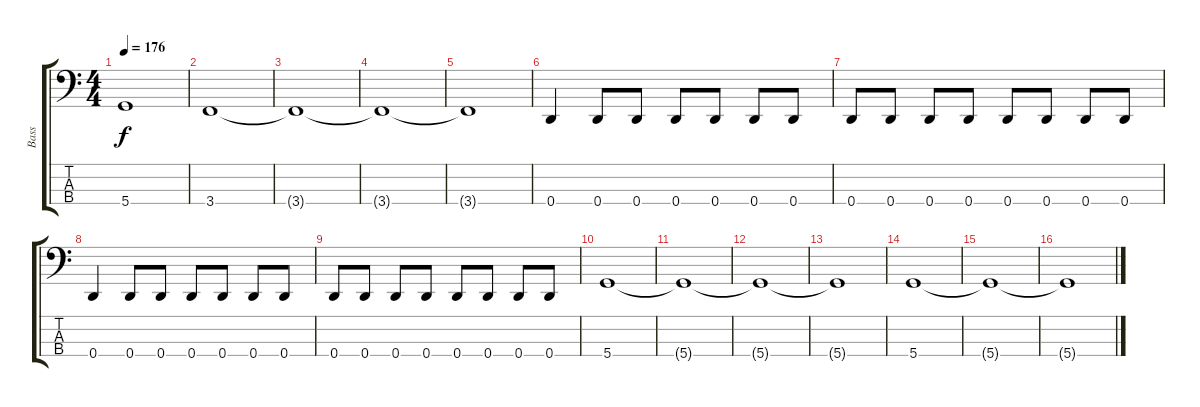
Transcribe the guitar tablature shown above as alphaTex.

\track ("Bass" "Bass") {instrument electricbasspick}
\staff {score tabs}
\tuning (F2 C2 G1 D1) {hide}
\ts (4 4)
\tempo 176
\clef f4
\ks c
5.4{t}.1{dy f} |
3.4.1 |
3.4{t}.1 |
3.4{t}.1 |
3.4{t}.1 |
0.4.4 0.4.8 0.4.8 0.4.8 0.4.8 0.4.8 0.4.8 |
0.4.8 0.4.8 0.4.8 0.4.8 0.4.8 0.4.8 0.4.8 0.4.8 |
0.4.4 0.4.8 0.4.8 0.4.8 0.4.8 0.4.8 0.4.8 |
0.4.8 0.4.8 0.4.8 0.4.8 0.4.8 0.4.8 0.4.8 0.4.8 |
5.4.1 |
5.4{t}.1 |
5.4{t}.1 |
5.4{t}.1 |
5.4.1 |
5.4{t}.1 |
5.4{t}.1
